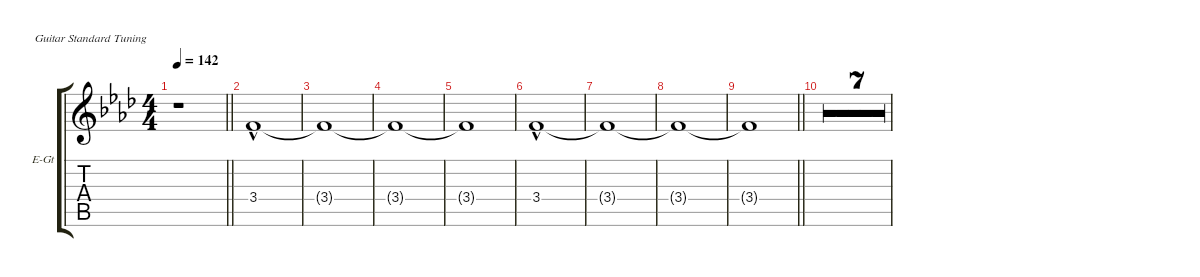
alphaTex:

\defaultSystemsLayout 4
\hideDynamics
\bracketExtendMode groupsimilarinstruments
\firstSystemTrackNameOrientation horizontal
\otherSystemsTrackNameOrientation horizontal
\track ("Electric Guitar" "E-Gt") {multiBarRest instrument electricguitarclean}
\staff {score tabs}
\tuning (E4 B3 G3 D3 A2 E2)
\ts (4 4)
\tempo 142
\clef g2
\barLineRight lightlight
\ks ab
r.1{dy ff} |
3.4{hac}.1 |
3.4{t}.1 |
3.4{t}.1 |
3.4{t}.1 |
3.4{hac}.1 |
3.4{t}.1 |
3.4{t}.1 |
\barLineRight lightlight
3.4{t}.1 |
r.1 |
r.1 |
r.1 |
r.1 |
r.1 |
r.1 |
r.1
